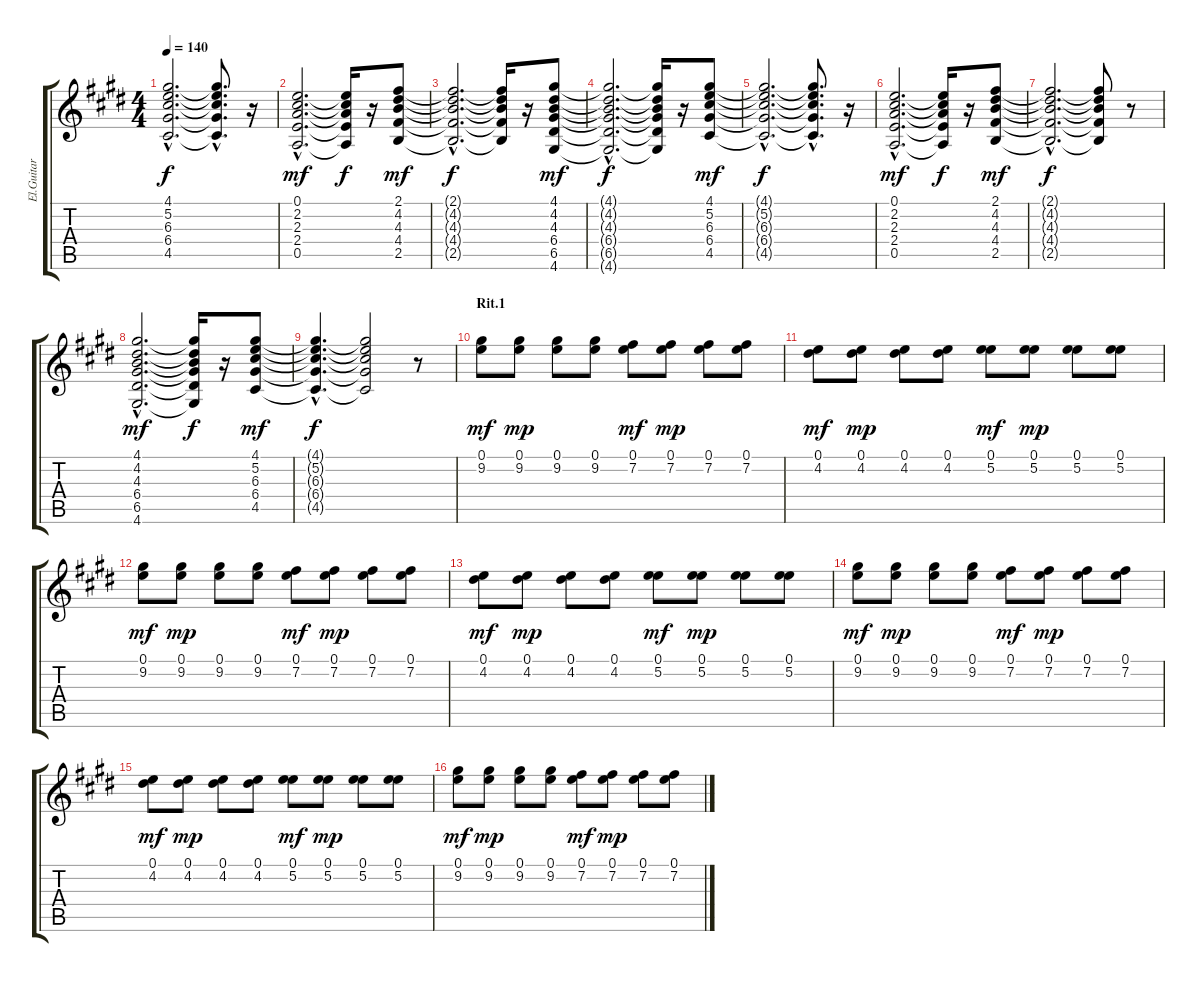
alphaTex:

\track ("El.Guitar 2" "El.Guitar ") {instrument overdrivenguitar}
\staff {score tabs}
\tuning (E4 B3 G3 D3 A2 E2) {hide}
\ts (4 4)
\tempo 140
\clef g2
\ks c#minor
(4.1{hac t} 5.2{hac t} 6.3{hac t} 6.4{hac t} 4.5{hac t}).2{d dy f} (4.1{hac t} 5.2{hac t} 6.3{hac t} 6.4{hac t} 4.5{hac t}).8{d} r.16 |
(0.1{hac} 2.2{hac} 2.3{hac} 2.4{hac} 0.5{hac}).2{d dy mf} (0.1{t} 2.2{t} 2.3{t} 2.4{t} 0.5{t}).16{dy f} r.16 (2.1 4.2 4.3 4.4 2.5).8{dy mf} |
(2.1{hac t} 4.2{hac t} 4.3{hac t} 4.4{hac t} 2.5{hac t}).2{d dy f} (2.1{t} 4.2{t} 4.3{t} 4.4{t} 2.5{t}).16 r.16 (4.1 4.2 4.3 6.4 6.5 4.6).8{dy mf} |
(4.1{hac t} 4.2{hac t} 4.3{hac t} 6.4{hac t} 6.5{hac t} 4.6{hac t}).2{d dy f} (4.1{t} 4.2{t} 4.3{t} 6.4{t} 6.5{t} 4.6{t}).16 r.16 (4.1 5.2 6.3 6.4 4.5).8{dy mf} |
(4.1{hac t} 5.2{hac t} 6.3{hac t} 6.4{hac t} 4.5{hac t}).2{d dy f} (4.1{hac t} 5.2{hac t} 6.3{hac t} 6.4{hac t} 4.5{hac t}).8{d} r.16 |
(0.1{hac} 2.2{hac} 2.3{hac} 2.4{hac} 0.5{hac}).2{d dy mf} (0.1{t} 2.2{t} 2.3{t} 2.4{t} 0.5{t}).16{dy f} r.16 (2.1 4.2 4.3 4.4 2.5).8{dy mf} |
(2.1{hac t} 4.2{hac t} 4.3{hac t} 4.4{hac t} 2.5{hac t}).2{d dy f} (2.1{t} 4.2{t} 4.3{t} 4.4{t} 2.5{t}).8 r.8 |
(4.1{hac} 4.2{hac} 4.3{hac} 6.4{hac} 6.5{hac} 4.6{hac}).2{d dy mf} (4.1{t} 4.2{t} 4.3{t} 6.4{t} 6.5{t} 4.6{t}).16{dy f} r.16 (4.1 5.2 6.3 6.4 4.5).8{dy mf} |
(4.1{hac t} 5.2{hac t} 6.3{hac t} 6.4{hac t} 4.5{hac t}).4{d dy f} (4.1{t} 5.2{t} 6.3{t} 6.4{t} 4.5{t}).2 r.8 |
\section ("" "Rit.1")
(0.1 9.2).8{dy mf} (0.1 9.2).8{dy mp} (0.1 9.2).8 (0.1 9.2).8 (0.1 7.2).8{dy mf} (0.1 7.2).8{dy mp} (0.1 7.2).8 (0.1 7.2).8 |
(0.1 4.2).8{dy mf} (0.1 4.2).8{dy mp} (0.1 4.2).8 (0.1 4.2).8 (0.1 5.2).8{dy mf} (0.1 5.2).8{dy mp} (0.1 5.2).8 (0.1 5.2).8 |
(0.1 9.2).8{dy mf} (0.1 9.2).8{dy mp} (0.1 9.2).8 (0.1 9.2).8 (0.1 7.2).8{dy mf} (0.1 7.2).8{dy mp} (0.1 7.2).8 (0.1 7.2).8 |
(0.1 4.2).8{dy mf} (0.1 4.2).8{dy mp} (0.1 4.2).8 (0.1 4.2).8 (0.1 5.2).8{dy mf} (0.1 5.2).8{dy mp} (0.1 5.2).8 (0.1 5.2).8 |
(0.1 9.2).8{dy mf} (0.1 9.2).8{dy mp} (0.1 9.2).8 (0.1 9.2).8 (0.1 7.2).8{dy mf} (0.1 7.2).8{dy mp} (0.1 7.2).8 (0.1 7.2).8 |
(0.1 4.2).8{dy mf} (0.1 4.2).8{dy mp} (0.1 4.2).8 (0.1 4.2).8 (0.1 5.2).8{dy mf} (0.1 5.2).8{dy mp} (0.1 5.2).8 (0.1 5.2).8 |
(0.1 9.2).8{dy mf} (0.1 9.2).8{dy mp} (0.1 9.2).8 (0.1 9.2).8 (0.1 7.2).8{dy mf} (0.1 7.2).8{dy mp} (0.1 7.2).8 (0.1 7.2).8
